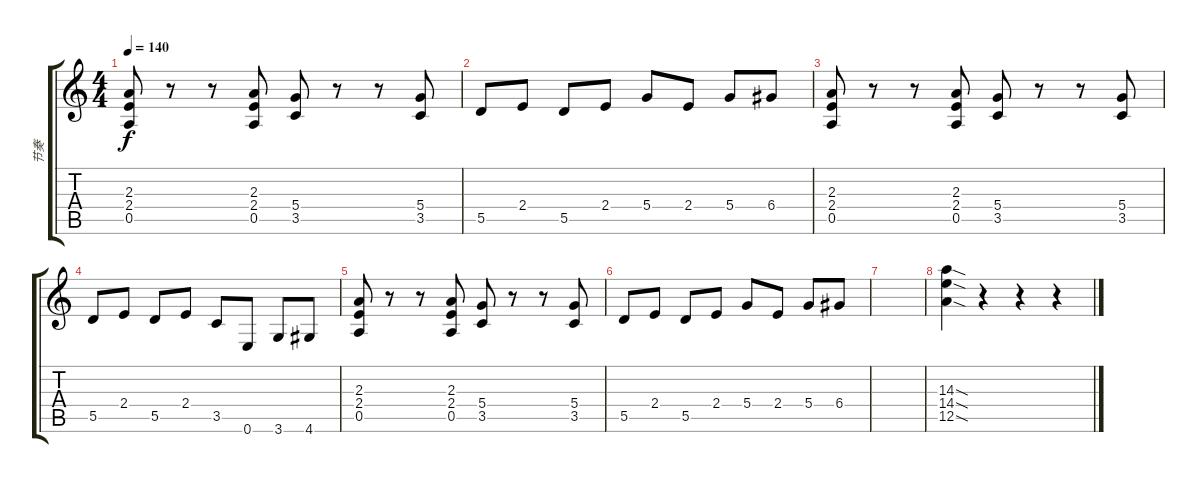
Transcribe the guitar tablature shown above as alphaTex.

\track ("节奏" "节奏") {instrument distortionguitar}
\staff {score tabs}
\tuning (E4 B3 G3 D3 A2 E2) {hide}
\ts (4 4)
\tempo 140
\clef g2
\ks c
(2.3 2.4 0.5).8{dy f} r.8 r.8 (2.3 2.4 0.5).8 (5.4 3.5).8 r.8 r.8 (5.4 3.5).8 |
5.5.8 2.4.8 5.5.8 2.4.8 5.4.8 2.4.8 5.4.8 6.4.8 |
(2.3 2.4 0.5).8 r.8 r.8 (2.3 2.4 0.5).8 (5.4 3.5).8 r.8 r.8 (5.4 3.5).8 |
5.5.8 2.4.8 5.5.8 2.4.8 3.5.8 0.6.8 3.6.8 4.6.8 |
(2.3 2.4 0.5).8 r.8 r.8 (2.3 2.4 0.5).8 (5.4 3.5).8 r.8 r.8 (5.4 3.5).8 |
5.5.8 2.4.8 5.5.8 2.4.8 5.4.8 2.4.8 5.4.8 6.4.8 |
|
(14.3{sod} 14.4{sod} 12.5{sod}).4 r.4 r.4 r.4
